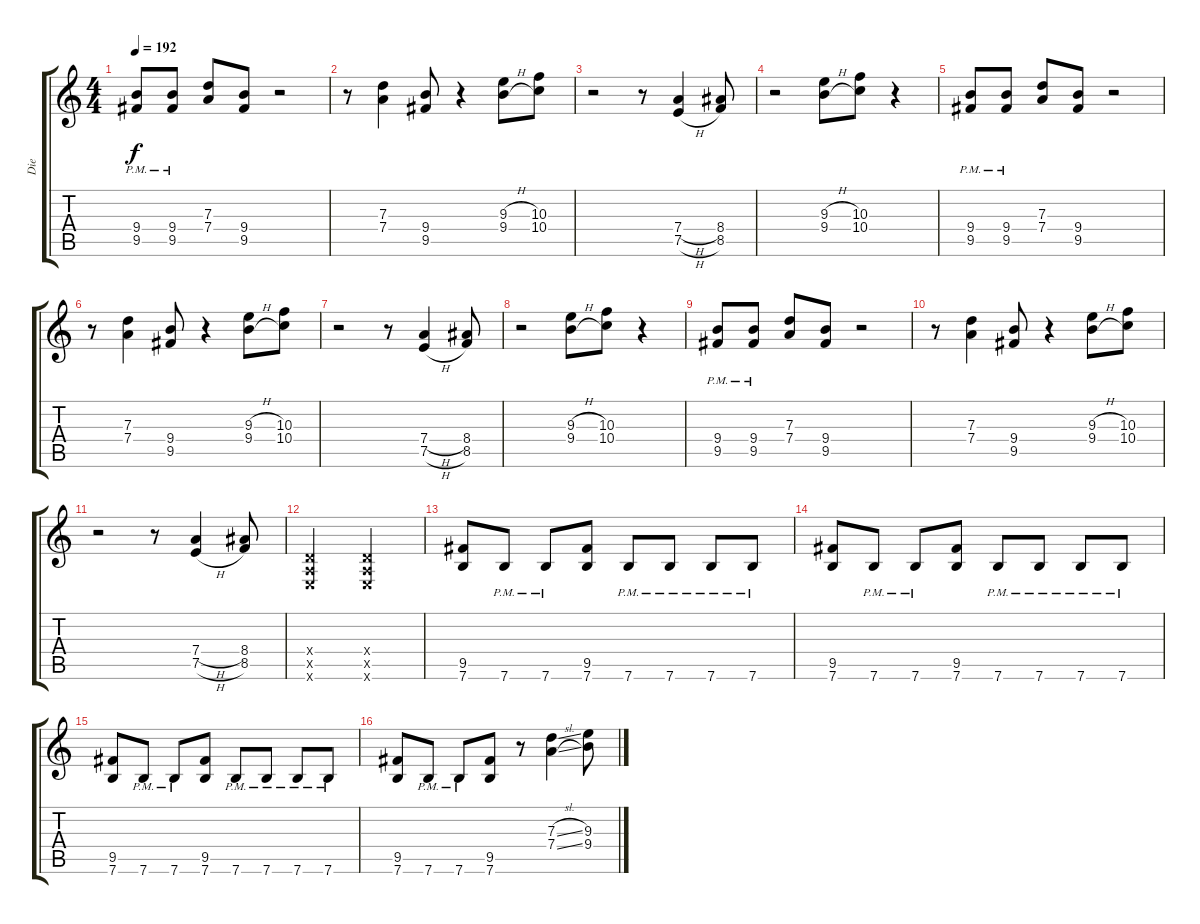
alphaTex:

\track ("Die" "Die") {instrument overdrivenguitar}
\staff {score tabs}
\tuning (E4 B3 G3 D3 A2 E2) {hide}
\ts (4 4)
\tempo 192
\clef g2
\ks c
(9.4{pm} 9.5{pm}).8{dy f} (9.4{pm} 9.5{pm}).8 (7.3 7.4).8 (9.4 9.5).8 r.2 |
r.8 (7.3 7.4).4 (9.4 9.5).8 r.4 (9.3{h} 9.4{h}).8 (10.3 10.4).8 |
r.2 r.8 (7.4{h} 7.5{h}).4 (8.4 8.5).8 |
r.2 (9.3{h} 9.4{h}).8 (10.3 10.4).8 r.4 |
(9.4{pm} 9.5{pm}).8 (9.4{pm} 9.5{pm}).8 (7.3 7.4).8 (9.4 9.5).8 r.2 |
r.8 (7.3 7.4).4 (9.4 9.5).8 r.4 (9.3{h} 9.4{h}).8 (10.3 10.4).8 |
r.2 r.8 (7.4{h} 7.5{h}).4 (8.4 8.5).8 |
r.2 (9.3{h} 9.4{h}).8 (10.3 10.4).8 r.4 |
(9.4{pm} 9.5{pm}).8 (9.4{pm} 9.5{pm}).8 (7.3 7.4).8 (9.4 9.5).8 r.2 |
r.8 (7.3 7.4).4 (9.4 9.5).8 r.4 (9.3{h} 9.4{h}).8 (10.3 10.4).8 |
r.2 r.8 (7.4{h} 7.5{h}).4 (8.4 8.5).8 |
(0.4{x} 0.5{x} 0.6{x}).2 (0.4{x} 0.5{x} 0.6{x}).2 |
(9.5 7.6).8 7.6{pm}.8 7.6{pm}.8 (9.5 7.6).8 7.6{pm}.8 7.6{pm}.8 7.6{pm}.8 7.6{pm}.8 |
(9.5 7.6).8 7.6{pm}.8 7.6{pm}.8 (9.5 7.6).8 7.6{pm}.8 7.6{pm}.8 7.6{pm}.8 7.6{pm}.8 |
(9.5 7.6).8 7.6{pm}.8 7.6{pm}.8 (9.5 7.6).8 7.6{pm}.8 7.6{pm}.8 7.6{pm}.8 7.6{pm}.8 |
(9.5 7.6).8 7.6{pm}.8 7.6{pm}.8 (9.5 7.6).8 r.8 (7.3{sl} 7.4{sl}).4 (9.3 9.4).8
